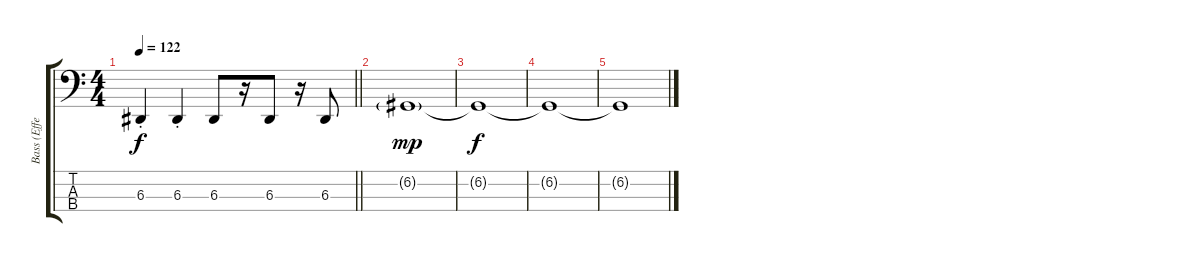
\track ("Bass (Effect)" "Bass (Effe") {instrument lead8bassandlead}
\staff {score tabs}
\tuning (G2 D2 A1 E1) {hide}
\ts (4 4)
\tempo 122
\clef f4
\barLineRight lightlight
\ks c
6.3{st}.4{dy f} 6.3{st}.4 6.3.8 r.16 6.3.8 r.16 6.3.8 |
6.2{g}.1{dy mp} |
6.2{t}.1{dy f} |
6.2{t}.1 |
6.2{t}.1
